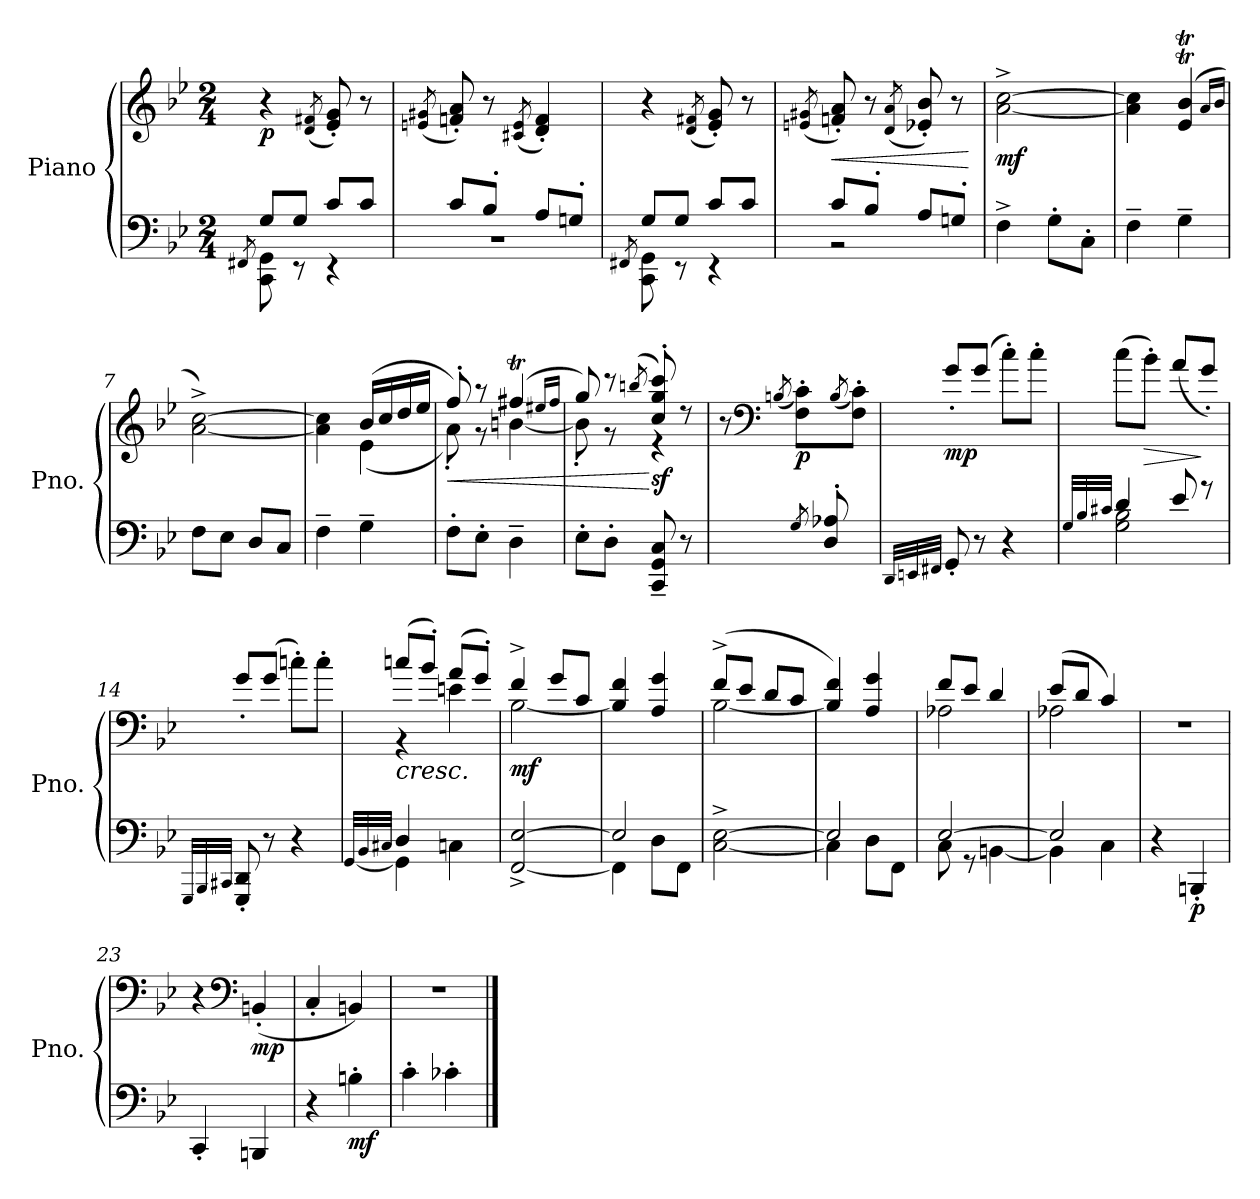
**kern	**kern	**dynam
*part1	*part1	*part1
*staff2	*staff1	*staff1/2
*I"Piano	*	*
*I'Pno.	*	*
*clefF4	*clefG2	*
*k[b-e-]	*k[b-e-]	*
*M2/4	*M2/4	*
*MM132	*MM132	*
=1	=1	=1
*^	*	*
.	8qFF#X/	.	.
!	!	!	!LO:DY:b
8G/L	8CC\ 8GG\	4r	p
8G/J	8r	.	.
.	.	(<8qd/ 8qf#X/	.
8c/L	4r	8e-/' 8g/')	.
8c/J	.	8r	.
=2	=2	=2	=2
.	.	(<8qen/ 8qg#X/	.
8c/L	2r	8fn/' 8a/')	.
8B-'/J	.	8r	.
.	.	(<8qc#X/ 8qe/	.
8A/L	.	4d/' 4f/')	.
8Gn'/J	.	.	.
=3	=3	=3	=3
.	8qFF#X/	.	.
8G/L	8CC\ 8GG\	4r	.
8G/J	8r	.	.
.	.	(<8qd/ 8qf#X/	.
8c/L	4r	8e-/' 8g/')	.
8c/J	.	8r	.
=4	=4	=4	=4
.	.	(<8qen/ 8qg#X/	.
!	!	!	!LO:HP:b
8c/L	2r	8fn/' 8a/')	<
8B-'/J	.	8r	.
.	.	(<8qd/ 8qa/	.
8A/L	.	8e-X/' 8b-/')	.
8Gn'/J	.	8r	.
*v	*v	*	*
.	.	[
=5	=5	=5
!	!	!LO:DY:b
4F^\	[2a\^ [2cc\^	mf
8G'\L	.	.
8C'\J	.	.
!!LO:LB:g=z
=6	=6	=6
4F~\	4a\] 4cc\]	.
4G~\	(<4e-/T 4b-/T	.
.	16qa/LL	.
.	16qb-/JJ	.
=7	=7	=7
8F\L	[2a\^ [2cc\^)	.
8E-\J	.	.
8D/L	.	.
8C/J	.	.
=8	=8	=8
*	*^	*
4F~\	4a\] 4cc\]	4ryy	.
4G~\	(>16b-/LL	(<4e-\	.
.	16cc/	.	.
.	16dd/	.	.
.	16ee-/JJ	.	.
=9	=9	=9	=9
!	!	!	!LO:HP:b
8F'\L	8ff'/)	8a'\)	<
8E-'\J	8r	8r	.
4D~\	(>4ff#Xt/	[4bn\	.
.	16qee#X/LL	.	.
.	16qff#/JJ	.	.
=10	=10	=10	=10
8E-'\L	8gg/)	8b'\]	.
8D'\J	8r	8r	.
.	(>8qbbn/	.	.
!	!	!	!LO:DY:n=1:b
8CC/~ 8GG/~ 8C/~	8cc/' 8gg/' 8ccc/')	4r	[ sf
8r	8r	.	.
*	*v	*v	*
=11	=11	=11
*^	*	*
4ryy	2ryy	8r	.
*	*	*clefF4	*
.	.	(<8qBn/	.
!	!	!	!LO:DY:b
.	.	8F\' 8c\'L)	p
8qG/	.	.	.
8D/' 8A-X/'	.	8ryy	.
.	.	(<8qB/	.
8ryy	.	8F\' 8c\'J)	.
*v	*v	*	*
!!LO:LB:g=z
=12	=12	=12
32qDD/LLL	.	.
32qEEn/	.	.
32qFF#X/JJJ	.	.
*	*clefG2	*
!	!	!LO:DY:b
8GG'/	8g'/L	mp
8r	(>8g/J	.
4r	8cc'\L)	.
.	8cc'\J	.
=13	=13	=13
32qG/LLL	.	.
32qB-/	.	.
32qc#X/JJJ	.	.
*^	*	*
4d/	2G\ 2B-\	(>8cc\L	.
!	!	!	!LO:HP:b
.	.	8b-'\J)	>
8e-/	.	(<8a/L	.
8r	.	8g'/J)	]
*v	*v	*	*
=14	=14	=14
32qGGG/LLL	.	.
32qBBB-/	.	.
32qCC#X/JJJ	.	.
8GGG/' 8DD/'	8g'/L	.
8r	(>8g/J	.
4r	8ccn'\L)	.
.	8cc'\J	.
=15	=15	=15
*^	*	*
.	(>[32qGG/LLL	.	.
.	32qBB-/	.	.
.	32qC#X/JJJ	.	.
*	*	*^	*
!	!	!LO:TX:b:i:t=cresc.	!	!
4D/	4GG\]	(>8ccn/L	4r	.
.	.	8b-'/J)	.	.
4Cn\	4ryy	(>8a/L	4en\	.
.	.	8g'/J)	.	.
*v	*v	*	*	*
=16	=16	=16	=16
!	!	!	!LO:DY:b
[2FF/^ [2E-/^	4f^/	[2B-\	mf
.	8g/L	.	.
.	8c/J	.	.
*	*v	*v	*
=17	=17	=17
*^	*	*
2E-/]	4FF\]	4B-/] 4f/)	.
.	8D\L	4A/ 4g/	.
.	8FF\J	.	.
*v	*v	*	*
!!LO:LB:g=z
=18	=18	=18
*	*^	*
[2C\^ [2E-\^	(>8f^/L	[2B-\	.
.	8e-/J	.	.
.	8d/L	.	.
.	8c/J	.	.
*	*v	*v	*
=19	=19	=19
*^	*	*
2E-/]	4C\]	4B-/] 4f/)	.
.	8D\L	4A/ 4g/	.
.	8FF\J	.	.
=20	=20	=20	=20
*	*	*^	*
[2E-/	8C\	8f/L	2A-X\	.
.	8r	8e-/J	.	.
.	[4BBn\	4d/	.	.
=21	=21	=21	=21	=21
2E-/]	4BB\]	(>8e-/L	2A-X\	.
.	.	8d/J	.	.
.	4C\	4c/)	.	.
*v	*v	*	*	*
*	*v	*v	*
=22	=22	=22
4r	2r	.
!	!	!LO:DY:b=2
4BBBn'/	.	p
=23	=23	=23
4CC'/	4r	.
*	*clefF4	*
!	!	!LO:DY:b
4BBBn/	(<4BBn'/	mp
=24	=24	=24
4r	4C'/	.
!	!	!LO:DY:b=2
4Bn'\	4BBn/)	mf
=25	=25	=25
4c'\	2r	.
4c-X'\	.	.
==	==	==
*-	*-	*-
